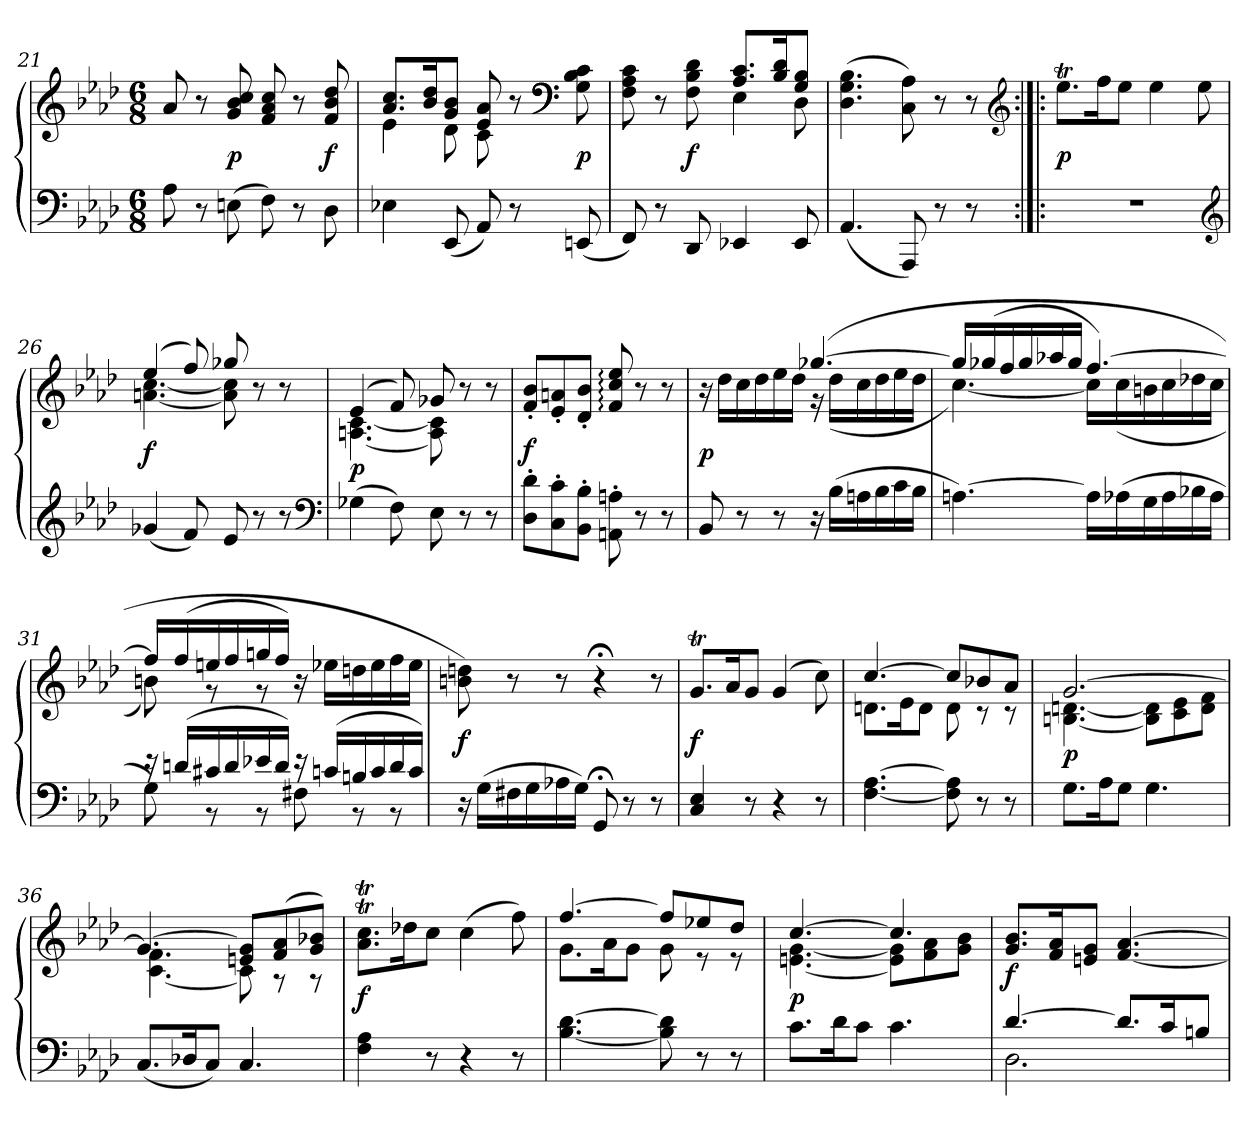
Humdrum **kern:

**kern	**kern	**dynam
*part1	*part1	*part1
*staff2	*staff1	*staff1/2
*clefF4	*clefG2	*
*k[b-e-a-d-]	*k[b-e-a-d-]	*
*f:	*f:	*
*M6/8	*M6/8	*
=21	=21	=21
8A-	8a-	.
8r	8r	.
(8En	8g 8b- 8cc	p
8F)	8f 8a- 8cc	.
8r	8r	.
8D-	8f 8b- 8dd-	f
=22	=22	=22
*	*^	*
4E-X	8.a- 8.ccL	4e-	.
.	16b- 16dd-k	.	.
(8EE-	8g 8b-J	8d-	.
8AA-)	8e- 8a-	8c	.
8r	8ryy	8r	.
*	*clefF4	*	*
(8EEn	8ryy	8G 8B- 8c	p
=23	=23	=23	=23
8FF)	8ryy	8F 8A- 8c	.
8r	8ryy	8r	.
8DD-	8ryy	8F 8B- 8d-	f
4EE-X	8.A- 8.cL	4E-	.
.	16B- 16d-k	.	.
8EE-	8G 8B-J	8D-	.
*	*v	*v	*
=24	=24	=24
(4.AA-	(4.D- 4.G 4.B-	.
8AAA-)	8C 8A-)	.
8r	8r	.
8r	8r	.
*	*clefG2	*
!!LO:LB:g=z
=25:|!|:	=25:|!|:	=25:|!|:
2.r	8.ee-TL	p
.	16ffk	.
.	8ee-J	.
.	4ee-	.
.	8ee-	.
*clefG2	*	*
=26	=26	=26
*	*^	*
(4g-X	(4ee-	[4.an [4.cc	f
8f)	8ff)	.	.
8e-	8gg-X	8a] 8cc]	.
8r	4ryy	8r	.
8r	.	8r	.
*clefF4	*	*	*
=27	=27	=27	=27
(4G-X	(4e-	[4.An [4.c	p
8F)	8f)	.	.
8E-	8g-X	8A] 8c]	.
8r	8r	4ryy	.
8r	8r	.	.
*	*v	*v	*
=28	=28	=28
8D-' 8d-'L	8f' 8b-'L	f
8C' 8c'	8e-' 8an'	.
8BB-' 8B-'J	8d-' 8b-'J	.
8AAn' 8An'	8f:/ 8cc:/ 8ee-:/	.
8r	8r	.
8r	8r	.
=29	=29	=29
*	*^	*
8BB-	4.ryy	16r	p
.	.	16dd-LL)	.
8r	.	16cc	.
.	.	16dd-	.
8r	.	16ee-	.
.	.	16dd-JJ	.
16r	(>[4.gg-X	16r	.
(16B-LL	.	(16dd-LL	.
16An	.	16cc	.
16B-	.	16dd-	.
16c	.	16ee-	.
16B-JJ	.	16dd-JJ	.
!!LO:LB:g=z	!!
=30	=30	=30	=30
[4.An)	16gg-LL]	[4.cc)	.
.	(16gg-X	.	.
.	16ff	.	.
.	16gg-	.	.
.	16aa-X	.	.
.	16gg-JJ	.	.
16ALL]	[4.ff)	16ccLL]	.
(16A-X	.	(16cc	.
16G	.	16bn	.
16A-	.	16cc	.
16B-X	.	16dd-X	.
16A-JJ	.	16ccJJ	.
=31	=31	=31	=31
*^	*	*	*
16re	8G)	16ffLL]	8bn)	.
(16dnLL	.	(16ff	.	.
16c#X	8rBB	16een	8rg	.
16d	.	16ff	.	.
16e-X	8rBB	16ggn	8rg	.
16dJJ)	.	16ffJJ)	.	.
16re	8F#X	4.ryy	16r	.
(16cnLL	.	.	(>16ee-XLL	.
16Bn	8rBB	.	16ddn	.
16c	.	.	16ee-	.
16d	8rBB	.	16ff	.
16cJJ)	.	.	16ee-JJ	.
*v	*v	*	*	*
*	*v	*v	*
=32	=32	=32
16r	8bn 8ddn)	f
(16GLL	.	.
16F#X	8r	.
16G	.	.
16A-X	8r	.
16GJJ)	.	.
8GG;	4r;<	.
8r	.	.
8r	8r	.
=33	=33	=33
4C/ 4E-/	8.gtL	f
.	16a-k	.
8r	8gJ	.
4r	(>4g	.
8r	8cc)	.
!!LO:LB:g=z
=34	=34	=34
*	*^	*
[4.F [4.A-	[4.cc	8.dnL	.
.	.	16e-k	.
.	.	8dJ	.
8F] 8A-]	8ccL]	8d	.
8r	8b-X	8rc	.
8r	8a-J	8rc	.
=35	=35	=35	=35
8.GL	[2.g	[4.Bn [4.dn	p
16A-k	.	.	.
8GJ	.	.	.
4.G	.	8B] 8d]L	.
.	.	8c 8e-	.
.	.	8d 8fJ	.
=36	=36	=36	=36
(8.CL	4.g_	[4.c 4.f	.
16D-Xk	.	.	.
8CJ)	.	.	.
4.C	8en 8g]L	8c]	.
.	(8f 8a-	8rA	.
.	8g 8b-XJ)	8rA	.
*	*v	*v	*
=37	=37	=37
4F 4A-	8.cct 8.a-tL	f
.	16dd-Xk	.
8r	8ccJ	.
4r	(4cc	.
8r	8ff)	.
=38	=38	=38
*	*^	*
[4.B- [4.d-	[4.ff	8.gL	.
.	.	16a-k	.
.	.	8gJ	.
8B-] 8d-]	8ffL]	8g	.
8r	8ee-X	8re	.
8r	8dd-J	8re	.
!!LO:LB:g=z	!!
=39	=39	=39	=39
8.cL	[4.cc	[4.en [4.g	p
16d-k	.	.	.
8cJ	.	.	.
4.c	4.cc]	8e] 8g]L	.
.	.	8f 8a-	.
.	.	8g 8b-J	.
*	*v	*v	*
=40	=40	=40
*^	*	*
[4.d-	2.D-	8.g 8.b-L	f
.	.	16f 16a-k	.
.	.	8en 8gJ	.
8.d-L]	.	[4.f [4.a-	.
16ck	.	.	.
8BnJ	.	.	.
*v	*v	*	*
=	=	=
*-	*-	*-
